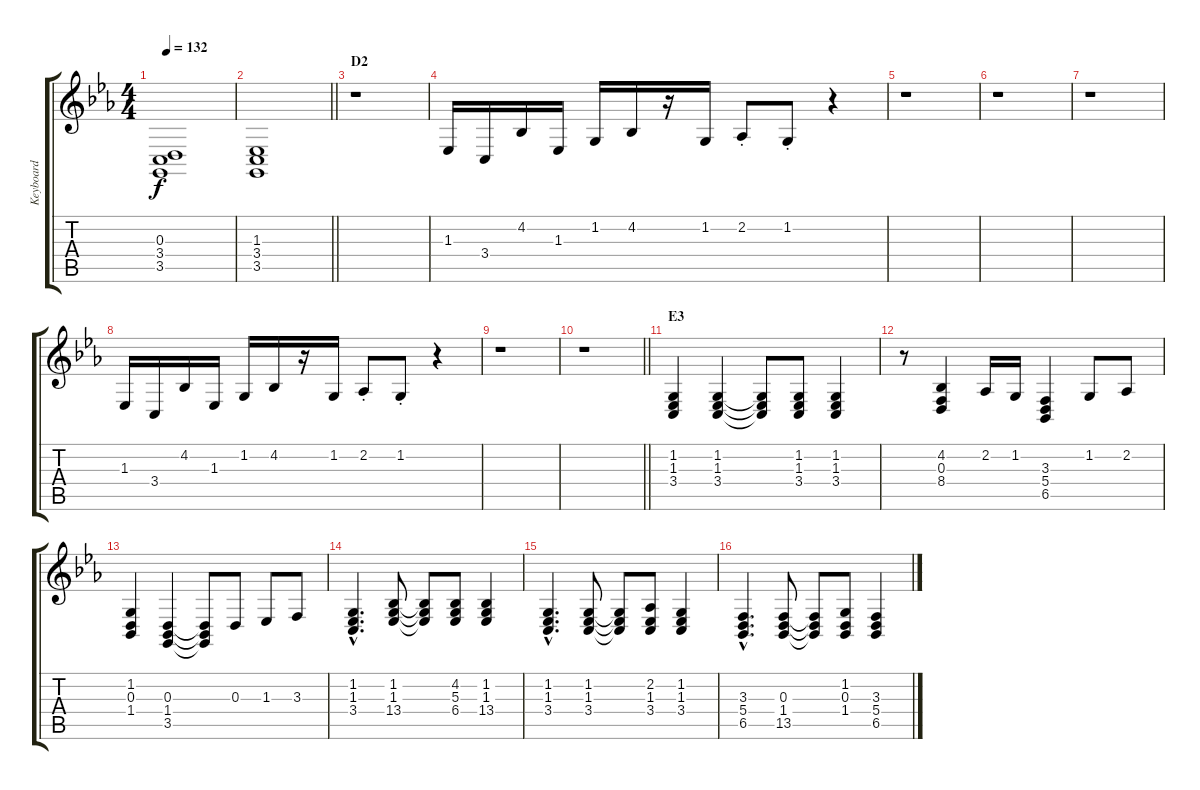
\track ("Keyboard" "Keyboard") {instrument electricgrandpiano}
\staff {score tabs}
\tuning (B3 Gb3 D3 A2 E2 B1) {hide}
\ts (4 4)
\tempo 132
\clef g2
\ks eb
(0.3 3.4 3.5).1{dy f} |
\barLineRight lightlight
(1.3 3.4 3.5).1 |
\section ("" "D2")
r.1{instrument ocarina} |
1.3.16 3.4.16 4.2.16 1.3.16 1.2.16 4.2.16 r.16 1.2.16 2.2{st}.8 1.2{st}.8 r.4 |
r.1 |
r.1 |
r.1 |
1.3.16 3.4.16 4.2.16 1.3.16 1.2.16 4.2.16 r.16 1.2.16 2.2{st}.8 1.2{st}.8 r.4 |
r.1 |
\barLineRight lightlight
r.1 |
\section ("" "E3")
(1.2 1.3 3.4).4{volume 15 instrument electricgrandpiano} (1.2 1.3 3.4).4 (1.2{t} 1.3{t} 3.4{t}).8 (1.2 1.3 3.4).8 (1.2 1.3 3.4).4 |
r.8 (4.2 0.3 8.4).4 2.2.16 1.2.16 (3.3 5.4 6.5).4 1.2.8 2.2.8 |
(1.2 0.3 1.4).4 (0.3 1.4 3.5).4 (0.3{t} 1.4{t} 3.5{t}).8 0.3.8 1.3.8 3.3.8 |
(1.2{hac} 1.3{hac} 3.4{hac}).4{d} (1.2 1.3 13.4).8 (1.2{t} 1.3{t} 13.4{t}).8 (4.2 5.3 6.4).8 (1.2 1.3 13.4).4 |
(1.2{hac} 1.3{hac} 3.4{hac}).4{d} (1.2 1.3 3.4).8 (1.2{t} 1.3{t} 3.4{t}).8 (2.2 1.3 3.4).8 (1.2 1.3 3.4).4 |
(3.3{hac} 5.4{hac} 6.5{hac}).4{d} (0.3 1.4 13.5).8 (0.3{t} 1.4{t} 13.5{t}).8 (1.2 0.3 1.4).8 (3.3 5.4 6.5).4
